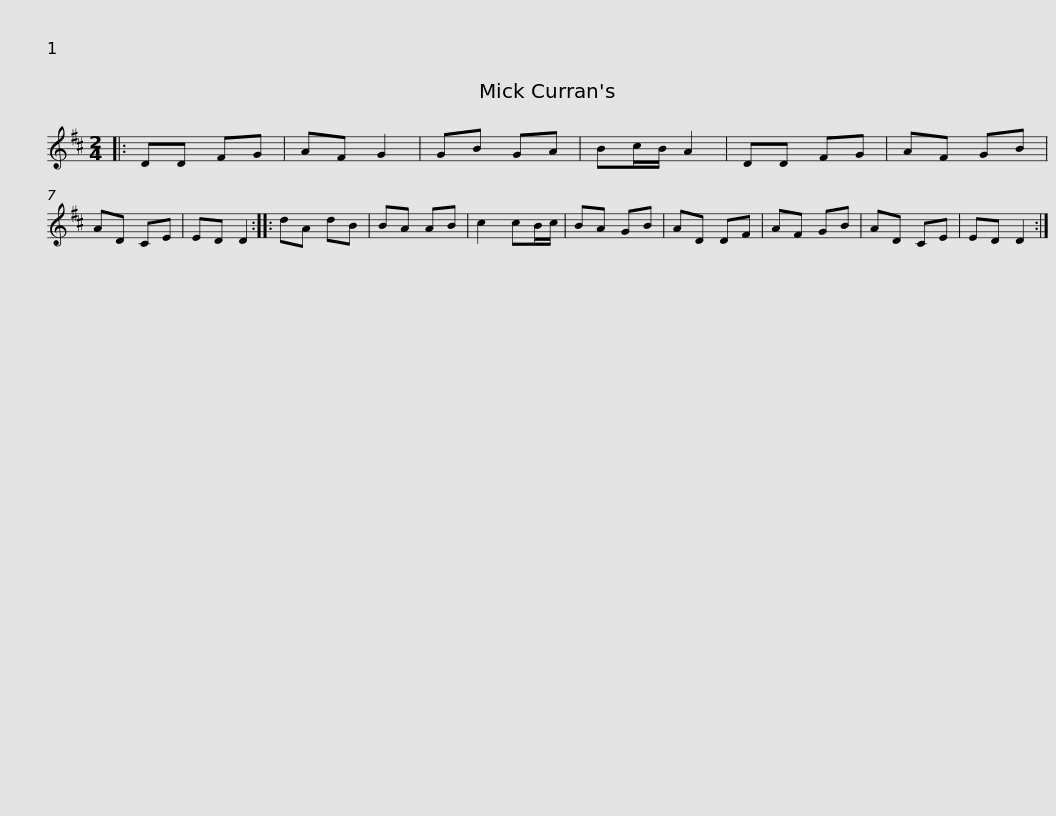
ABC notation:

X:1
L:1/8
M:2/4
I:linebreak $
K:D
V:1 treble
V:1
|: DD FG | AF G2 | GB GA | Bc/B/ A2 | DD FG | %5
 AF GB | AD CE | ED D2 :: dA dB | BA AB |$ %10
 c2 cB/c/ | BA GB | AD DF | AF GB | AD CE | %15
 ED D2 :| %16
